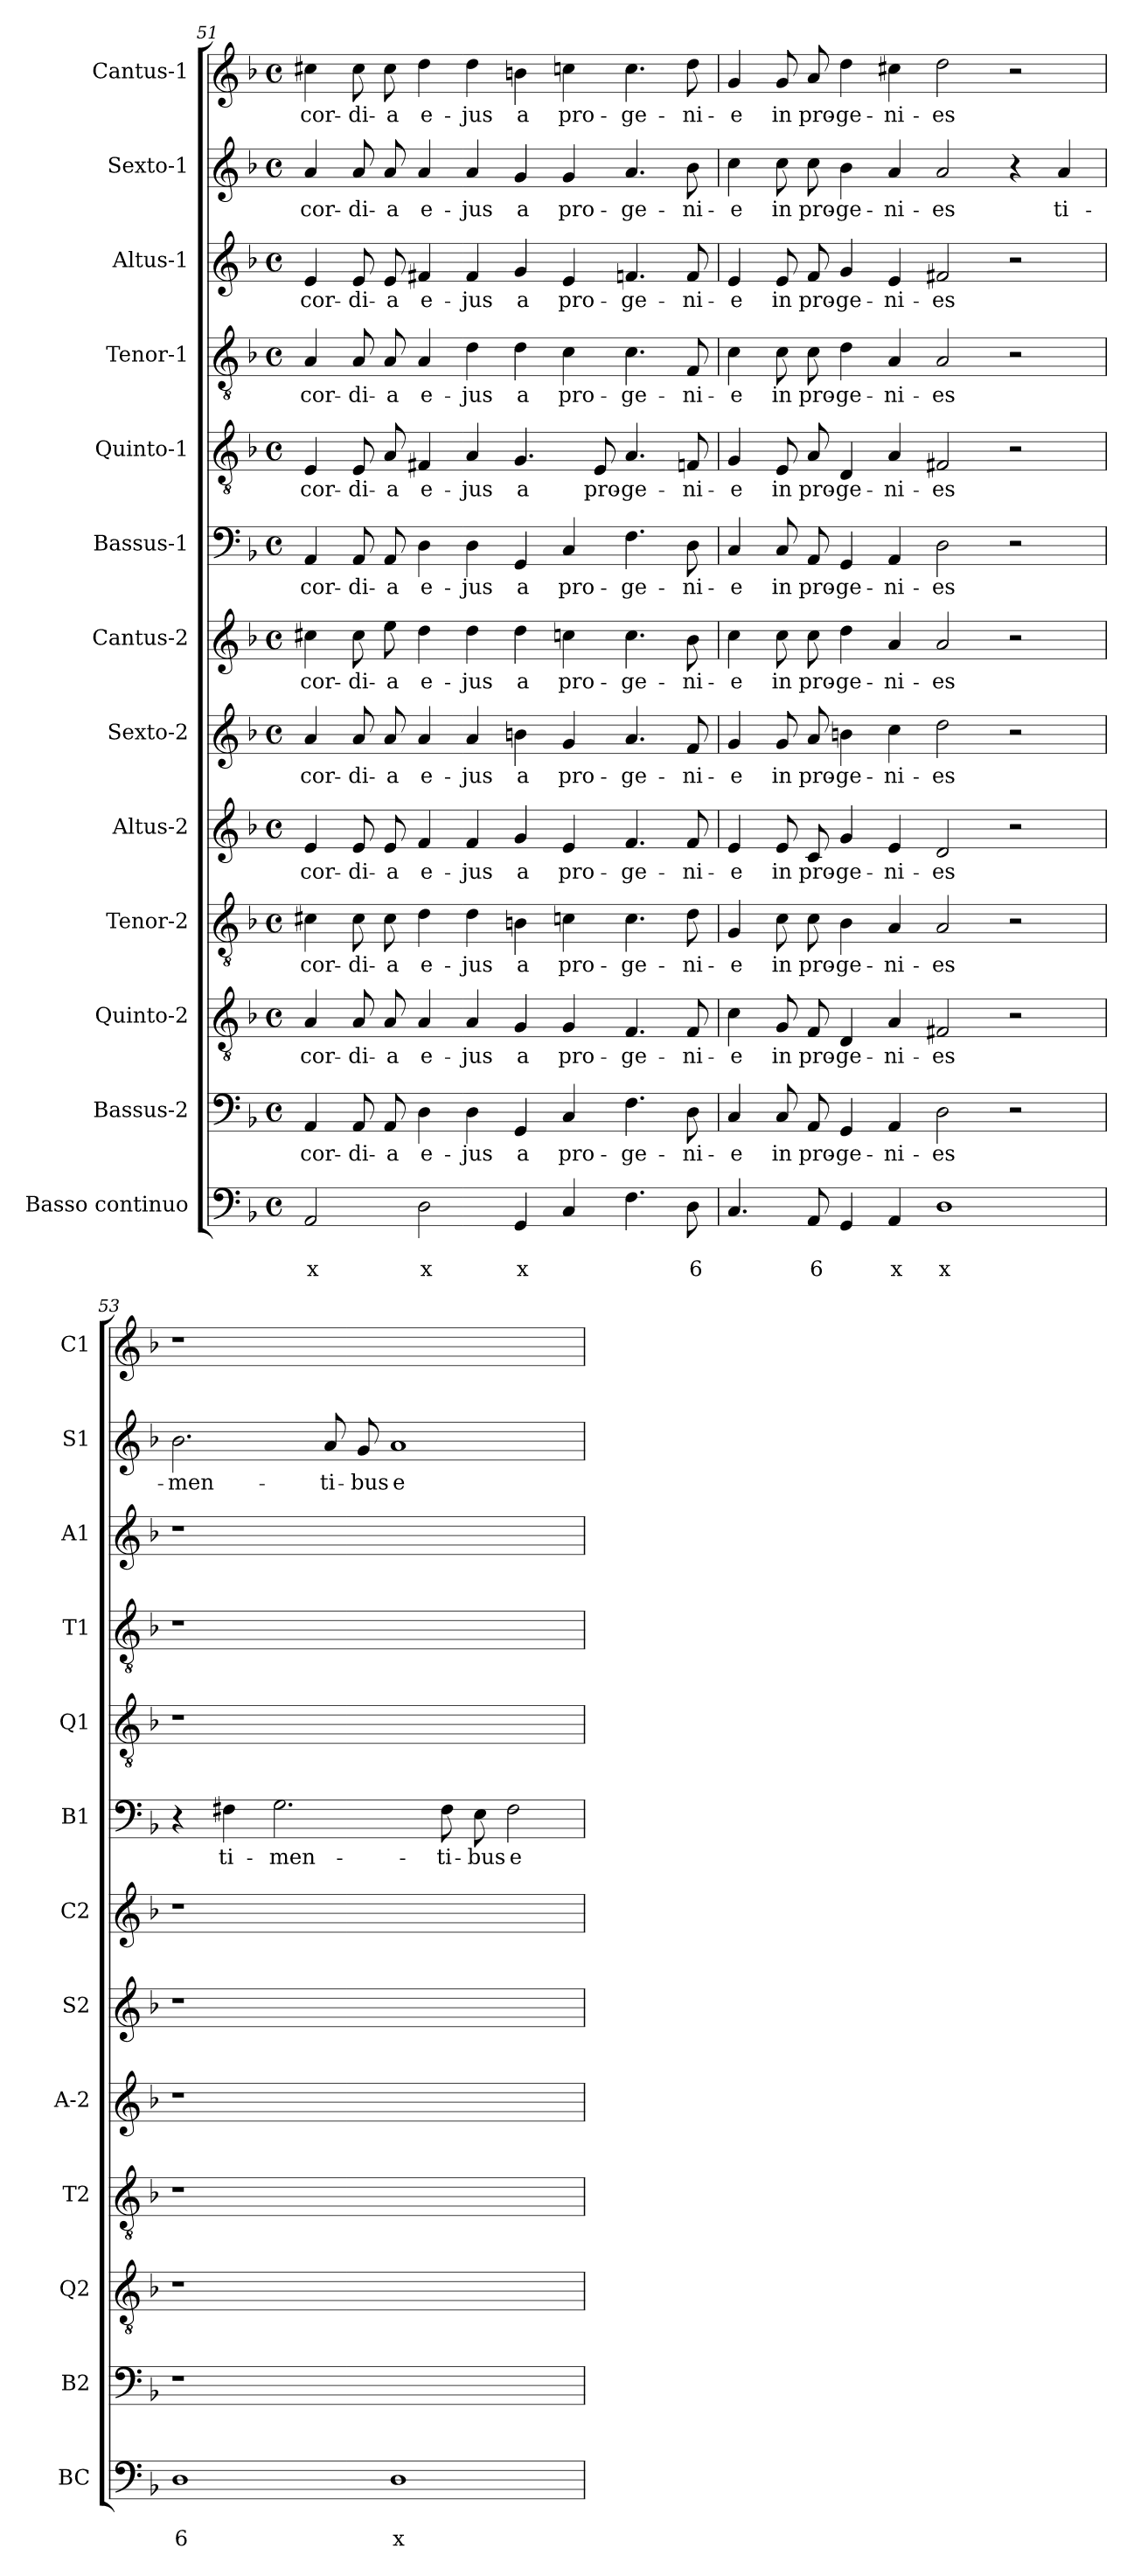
**kern	**text	**text	**kern	**text	**kern	**text	**kern	**text	**kern	**text	**kern	**text	**kern	**text	**kern	**text	**kern	**text	**kern	**text	**kern	**text	**kern	**text	**kern	**text
*part13	*part13	*part13	*part12	*part12	*part11	*part11	*part10	*part10	*part9	*part9	*part8	*part8	*part7	*part7	*part6	*part6	*part5	*part5	*part4	*part4	*part3	*part3	*part2	*part2	*part1	*part1
*staff13	*staff13	*staff13	*staff12	*staff12	*staff11	*staff11	*staff10	*staff10	*staff9	*staff9	*staff8	*staff8	*staff7	*staff7	*staff6	*staff6	*staff5	*staff5	*staff4	*staff4	*staff3	*staff3	*staff2	*staff2	*staff1	*staff1
*I"Basso continuo	*	*	*I"Bassus-2	*	*I"Quinto-2	*	*I"Tenor-2	*	*I"Altus-2	*	*I"Sexto-2	*	*I"Cantus-2	*	*I"Bassus-1	*	*I"Quinto-1	*	*I"Tenor-1	*	*I"Altus-1	*	*I"Sexto-1	*	*I"Cantus-1	*
*I'BC	*	*	*I'B2	*	*I'Q2	*	*I'T2	*	*I'A-2	*	*I'S2	*	*I'C2	*	*I'B1	*	*I'Q1	*	*I'T1	*	*I'A1	*	*I'S1	*	*I'C1	*
*clefF4	*	*	*clefF4	*	*clefGv2	*	*clefGv2	*	*clefG2	*	*clefG2	*	*clefG2	*	*clefF4	*	*clefGv2	*	*clefGv2	*	*clefG2	*	*clefG2	*	*clefG2	*
*k[b-]	*	*	*k[b-]	*	*k[b-]	*	*k[b-]	*	*k[b-]	*	*k[b-]	*	*k[b-]	*	*k[b-]	*	*k[b-]	*	*k[b-]	*	*k[b-]	*	*k[b-]	*	*k[b-]	*
*F:	*	*	*F:	*	*F:	*	*F:	*	*F:	*	*F:	*	*F:	*	*F:	*	*F:	*	*F:	*	*F:	*	*F:	*	*F:	*
*M4/4	*	*	*M4/4	*	*M4/4	*	*M4/4	*	*M4/4	*	*M4/4	*	*M4/4	*	*M4/4	*	*M4/4	*	*M4/4	*	*M4/4	*	*M4/4	*	*M4/4	*
*met(c)	*	*	*met(c)	*	*met(c)	*	*met(c)	*	*met(c)	*	*met(c)	*	*met(c)	*	*met(c)	*	*met(c)	*	*met(c)	*	*met(c)	*	*met(c)	*	*met(c)	*
=51	=51	=51	=51	=51	=51	=51	=51	=51	=51	=51	=51	=51	=51	=51	=51	=51	=51	=51	=51	=51	=51	=51	=51	=51	=51	=51
!	!	!LO:LY:b	!	!LO:LY:b	!	!LO:LY:b	!	!LO:LY:b	!	!LO:LY:b	!	!LO:LY:b	!	!LO:LY:b	!	!LO:LY:b	!	!LO:LY:b	!	!LO:LY:b	!	!LO:LY:b	!	!LO:LY:b	!	!LO:LY:b
2AA/	.	x	4AA/	-cor-	4A/	-cor-	4c#X\	-cor-	4e/	-cor-	4a/	-cor-	4cc#X\	-cor-	4AA/	-cor-	4E/	-cor-	4A/	-cor-	4e/	-cor-	4a/	-cor-	4cc#X\	-cor-
!	!	!	!	!LO:LY:b	!	!LO:LY:b	!	!LO:LY:b	!	!LO:LY:b	!	!LO:LY:b	!	!LO:LY:b	!	!LO:LY:b	!	!LO:LY:b	!	!LO:LY:b	!	!LO:LY:b	!	!LO:LY:b	!	!LO:LY:b
.	.	.	8AA/	-di-	8A/	-di-	8c#\	-di-	8e/	-di-	8a/	-di-	8cc#\	-di-	8AA/	-di-	8E/	-di-	8A/	-di-	8e/	-di-	8a/	-di-	8cc#\	-di-
!	!	!	!	!LO:LY:b	!	!LO:LY:b	!	!LO:LY:b	!	!LO:LY:b	!	!LO:LY:b	!	!LO:LY:b	!	!LO:LY:b	!	!LO:LY:b	!	!LO:LY:b	!	!LO:LY:b	!	!LO:LY:b	!	!LO:LY:b
.	.	.	8AA/	-a	8A/	-a	8c#\	-a	8e/	-a	8a/	-a	8ee\	-a	8AA/	-a	8A/	-a	8A/	-a	8e/	-a	8a/	-a	8cc#\	-a
!	!	!LO:LY:b	!	!LO:LY:b	!	!LO:LY:b	!	!LO:LY:b	!	!LO:LY:b	!	!LO:LY:b	!	!LO:LY:b	!	!LO:LY:b	!	!LO:LY:b	!	!LO:LY:b	!	!LO:LY:b	!	!LO:LY:b	!	!LO:LY:b
2D\	.	x	4D\	e-	4A/	e-	4d\	e-	4f/	e-	4a/	e-	4dd\	e-	4D\	e-	4F#X/	e-	4A/	e-	4f#X/	e-	4a/	e-	4dd\	e-
!	!	!	!	!LO:LY:b	!	!LO:LY:b	!	!LO:LY:b	!	!LO:LY:b	!	!LO:LY:b	!	!LO:LY:b	!	!LO:LY:b	!	!LO:LY:b	!	!LO:LY:b	!	!LO:LY:b	!	!LO:LY:b	!	!LO:LY:b
.	.	.	4D\	-jus	4A/	-jus	4d\	-jus	4f/	-jus	4a/	-jus	4dd\	-jus	4D\	-jus	4A/	-jus	4d\	-jus	4f#/	-jus	4a/	-jus	4dd\	-jus
!	!	!LO:LY:b	!	!LO:LY:b	!	!LO:LY:b	!	!LO:LY:b	!	!LO:LY:b	!	!LO:LY:b	!	!LO:LY:b	!	!LO:LY:b	!	!LO:LY:b	!	!LO:LY:b	!	!LO:LY:b	!	!LO:LY:b	!	!LO:LY:b
4GG/	.	x	4GG/	a	4G/	a	4Bn\	a	4g/	a	4bn\	a	4dd\	a	4GG/	a	4.G/	a	4d\	a	4g/	a	4g/	a	4bn\	a
!	!	!	!	!LO:LY:b	!	!LO:LY:b	!	!LO:LY:b	!	!LO:LY:b	!	!LO:LY:b	!	!LO:LY:b	!	!LO:LY:b	!	!	!	!LO:LY:b	!	!LO:LY:b	!	!LO:LY:b	!	!LO:LY:b
4C/	.	.	4C/	pro-	4G/	pro-	4cn\	pro-	4e/	pro-	4g/	pro-	4ccn\	pro-	4C/	pro-	.	.	4c\	pro-	4e/	pro-	4g/	pro-	4ccn\	pro-
!	!	!	!	!	!	!	!	!	!	!	!	!	!	!	!	!	!	!LO:LY:b	!	!	!	!	!	!	!	!
.	.	.	.	.	.	.	.	.	.	.	.	.	.	.	.	.	8E/	pro-	.	.	.	.	.	.	.	.
!	!	!	!	!LO:LY:b	!	!LO:LY:b	!	!LO:LY:b	!	!LO:LY:b	!	!LO:LY:b	!	!LO:LY:b	!	!LO:LY:b	!	!LO:LY:b	!	!LO:LY:b	!	!LO:LY:b	!	!LO:LY:b	!	!LO:LY:b
4.F\	.	.	4.F\	-ge-	4.F/	-ge-	4.c\	-ge-	4.f/	-ge-	4.a/	-ge-	4.cc\	-ge-	4.F\	-ge-	4.A/	-ge-	4.c\	-ge-	4.fn/	-ge-	4.a/	-ge-	4.cc\	-ge-
!	!	!LO:LY:b	!	!LO:LY:b	!	!LO:LY:b	!	!LO:LY:b	!	!LO:LY:b	!	!LO:LY:b	!	!LO:LY:b	!	!LO:LY:b	!	!LO:LY:b	!	!LO:LY:b	!	!LO:LY:b	!	!LO:LY:b	!	!LO:LY:b
8D\	.	6	8D\	-ni-	8F/	-ni-	8d\	-ni-	8f/	-ni-	8f/	-ni-	8b-\	-ni-	8D\	-ni-	8Fn/	-ni-	8F/	-ni-	8f/	-ni-	8b-\	-ni-	8dd\	-ni-
=52	=52	=52	=52	=52	=52	=52	=52	=52	=52	=52	=52	=52	=52	=52	=52	=52	=52	=52	=52	=52	=52	=52	=52	=52	=52	=52
!	!	!	!	!LO:LY:b	!	!LO:LY:b	!	!LO:LY:b	!	!LO:LY:b	!	!LO:LY:b	!	!LO:LY:b	!	!LO:LY:b	!	!LO:LY:b	!	!LO:LY:b	!	!LO:LY:b	!	!LO:LY:b	!	!LO:LY:b
4.C/	.	.	4C/	-e	4c\	-e	4G/	-e	4e/	-e	4g/	-e	4cc\	-e	4C/	-e	4G/	-e	4c\	-e	4e/	-e	4cc\	-e	4g/	-e
!	!	!	!	!LO:LY:b	!	!LO:LY:b	!	!LO:LY:b	!	!LO:LY:b	!	!LO:LY:b	!	!LO:LY:b	!	!LO:LY:b	!	!LO:LY:b	!	!LO:LY:b	!	!LO:LY:b	!	!LO:LY:b	!	!LO:LY:b
.	.	.	8C/	in	8G/	in	8c\	in	8e/	in	8g/	in	8cc\	in	8C/	in	8E/	in	8c\	in	8e/	in	8cc\	in	8g/	in
!	!	!LO:LY:b	!	!LO:LY:b	!	!LO:LY:b	!	!LO:LY:b	!	!LO:LY:b	!	!LO:LY:b	!	!LO:LY:b	!	!LO:LY:b	!	!LO:LY:b	!	!LO:LY:b	!	!LO:LY:b	!	!LO:LY:b	!	!LO:LY:b
8AA/	.	6	8AA/	pro-	8F/	pro-	8c\	pro-	8c/	pro-	8a/	pro-	8cc\	pro-	8AA/	pro-	8A/	pro-	8c\	pro-	8f/	pro-	8cc\	pro-	8a/	pro-
!	!	!	!	!LO:LY:b	!	!LO:LY:b	!	!LO:LY:b	!	!LO:LY:b	!	!LO:LY:b	!	!LO:LY:b	!	!LO:LY:b	!	!LO:LY:b	!	!LO:LY:b	!	!LO:LY:b	!	!LO:LY:b	!	!LO:LY:b
4GG/	.	.	4GG/	-ge-	4D/	-ge-	4B-\	-ge-	4g/	-ge-	4bn\	-ge-	4dd\	-ge-	4GG/	-ge-	4D/	-ge-	4d\	-ge-	4g/	-ge-	4b-\	-ge-	4dd\	-ge-
!	!	!LO:LY:b	!	!LO:LY:b	!	!LO:LY:b	!	!LO:LY:b	!	!LO:LY:b	!	!LO:LY:b	!	!LO:LY:b	!	!LO:LY:b	!	!LO:LY:b	!	!LO:LY:b	!	!LO:LY:b	!	!LO:LY:b	!	!LO:LY:b
4AA/	.	x	4AA/	-ni-	4A/	-ni-	4A/	-ni-	4e/	-ni-	4cc\	-ni-	4a/	-ni-	4AA/	-ni-	4A/	-ni-	4A/	-ni-	4e/	-ni-	4a/	-ni-	4cc#X\	-ni-
!	!	!LO:LY:b	!	!LO:LY:b	!	!LO:LY:b	!	!LO:LY:b	!	!LO:LY:b	!	!LO:LY:b	!	!LO:LY:b	!	!LO:LY:b	!	!LO:LY:b	!	!LO:LY:b	!	!LO:LY:b	!	!LO:LY:b	!	!LO:LY:b
1D	.	x	2D\	-es	2F#X/	-es	2A/	-es	2d/	-es	2dd\	-es	2a/	-es	2D\	-es	2F#X/	-es	2A/	-es	2f#X/	-es	2a/	-es	2dd\	-es
.	.	.	2r	.	2r	.	2r	.	2r	.	2r	.	2r	.	2r	.	2r	.	2r	.	2r	.	4r	.	2r	.
!	!	!	!	!	!	!	!	!	!	!	!	!	!	!	!	!	!	!	!	!	!	!	!	!LO:LY:b	!	!
.	.	.	.	.	.	.	.	.	.	.	.	.	.	.	.	.	.	.	.	.	.	.	4a/	ti-	.	.
=53	=53	=53	=53	=53	=53	=53	=53	=53	=53	=53	=53	=53	=53	=53	=53	=53	=53	=53	=53	=53	=53	=53	=53	=53	=53	=53
!	!	!LO:LY:b	!	!	!	!	!	!	!	!	!	!	!	!	!	!	!	!	!	!	!	!	!	!LO:LY:b	!	!
1D	.	6	1r	.	1r	.	1r	.	1r	.	1r	.	1r	.	4r	.	1r	.	1r	.	1r	.	2.b-\	-men-	1r	.
!	!	!	!	!	!	!	!	!	!	!	!	!	!	!	!	!LO:LY:b	!	!	!	!	!	!	!	!	!	!
.	.	.	.	.	.	.	.	.	.	.	.	.	.	.	4F#X\	ti-	.	.	.	.	.	.	.	.	.	.
!	!	!	!	!	!	!	!	!	!	!	!	!	!	!	!	!LO:LY:b	!	!	!	!	!	!	!	!	!	!
.	.	.	.	.	.	.	.	.	.	.	.	.	.	.	2.G\	-men-	.	.	.	.	.	.	.	.	.	.
!	!	!	!	!	!	!	!	!	!	!	!	!	!	!	!	!	!	!	!	!	!	!	!	!LO:LY:b	!	!
.	.	.	.	.	.	.	.	.	.	.	.	.	.	.	.	.	.	.	.	.	.	.	8a/	-ti-	.	.
!	!	!	!	!	!	!	!	!	!	!	!	!	!	!	!	!	!	!	!	!	!	!	!	!LO:LY:b	!	!
.	.	.	.	.	.	.	.	.	.	.	.	.	.	.	.	.	.	.	.	.	.	.	8g/	-bus	.	.
!	!	!LO:LY:b	!	!	!	!	!	!	!	!	!	!	!	!	!	!	!	!	!	!	!	!	!	!LO:LY:b	!	!
1D	.	x	1ryy	.	1ryy	.	1ryy	.	1ryy	.	1ryy	.	1ryy	.	.	.	1ryy	.	1ryy	.	1ryy	.	1a	e-	1ryy	.
!	!	!	!	!	!	!	!	!	!	!	!	!	!	!	!	!LO:LY:b	!	!	!	!	!	!	!	!	!	!
.	.	.	.	.	.	.	.	.	.	.	.	.	.	.	8F#\	-ti-	.	.	.	.	.	.	.	.	.	.
!	!	!	!	!	!	!	!	!	!	!	!	!	!	!	!	!LO:LY:b	!	!	!	!	!	!	!	!	!	!
.	.	.	.	.	.	.	.	.	.	.	.	.	.	.	8E\	-bus	.	.	.	.	.	.	.	.	.	.
!	!	!	!	!	!	!	!	!	!	!	!	!	!	!	!	!LO:LY:b	!	!	!	!	!	!	!	!	!	!
.	.	.	.	.	.	.	.	.	.	.	.	.	.	.	2F#\	e-	.	.	.	.	.	.	.	.	.	.
=	=	=	=	=	=	=	=	=	=	=	=	=	=	=	=	=	=	=	=	=	=	=	=	=	=	=
*-	*-	*-	*-	*-	*-	*-	*-	*-	*-	*-	*-	*-	*-	*-	*-	*-	*-	*-	*-	*-	*-	*-	*-	*-	*-	*-
